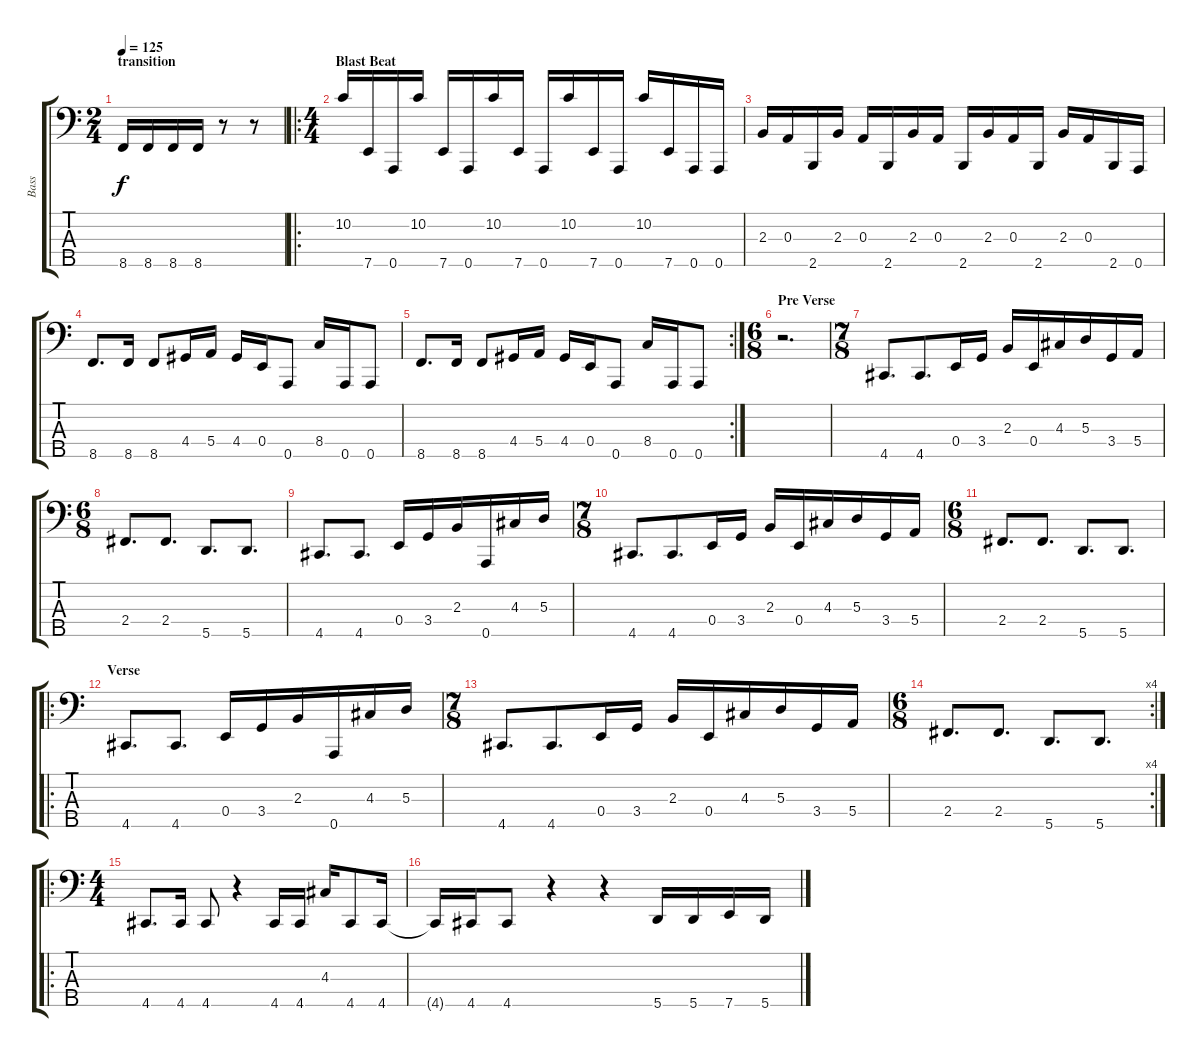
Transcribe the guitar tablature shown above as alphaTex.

\track ("Bass" "Bass") {instrument electricbassfinger}
\staff {score tabs}
\tuning (G2 D2 A1 E1 A0) {hide}
\ts (2 4)
\section ("" "transition")
\tempo 125
\clef f4
\ks c
8.5.16{dy f} 8.5.16 8.5.16 8.5.16 r.8 r.8 |
\ro
\ts (4 4)
\section ("" "Blast Beat")
10.2.16 7.5.16 0.5.16 10.2.16 7.5.16 0.5.16 10.2.16 7.5.16 0.5.16 10.2.16 7.5.16 0.5.16 10.2.16 7.5.16 0.5.16 0.5.16 |
2.3.16 0.3.16 2.5.16 2.3.16 0.3.16 2.5.16 2.3.16 0.3.16 2.5.16 2.3.16 0.3.16 2.5.16 2.3.16 0.3.16 2.5.16 0.5.16 |
8.5.8{d} 8.5.16 8.5.8 4.4.16 5.4.16 4.4.16 0.4.16 0.5.8 8.4.16 0.5.16 0.5.8 |
\rc 2
8.5.8{d} 8.5.16 8.5.8 4.4.16 5.4.16 4.4.16 0.4.16 0.5.8 8.4.16 0.5.16 0.5.8 |
\ts (6 8)
\section ("" "Pre Verse")
r.2{d} |
\ts (7 8)
4.5.8{d} 4.5.8{d} 0.4.16 3.4.16 2.3.16 0.4.16 4.3.16 5.3.16 3.4.16 5.4.16 |
\ts (6 8)
2.4.8{d} 2.4.8{d} 5.5.8{d} 5.5.8{d} |
4.5.8{d} 4.5.8{d} 0.4.16 3.4.16 2.3.16 0.5.16 4.3.16 5.3.16 |
\ts (7 8)
4.5.8{d} 4.5.8{d} 0.4.16 3.4.16 2.3.16 0.4.16 4.3.16 5.3.16 3.4.16 5.4.16 |
\ts (6 8)
2.4.8{d} 2.4.8{d} 5.5.8{d} 5.5.8{d} |
\ro
\section ("" "Verse")
4.5.8{d} 4.5.8{d} 0.4.16 3.4.16 2.3.16 0.5.16 4.3.16 5.3.16 |
\ts (7 8)
4.5.8{d} 4.5.8{d} 0.4.16 3.4.16 2.3.16 0.4.16 4.3.16 5.3.16 3.4.16 5.4.16 |
\rc 4
\ts (6 8)
2.4.8{d} 2.4.8{d} 5.5.8{d} 5.5.8{d} |
\ro
\ts (4 4)
4.5.8{d} 4.5.16 4.5.8 r.4 4.5.16 4.5.16 4.3.16 4.5.8 4.5.16 |
4.5{t}.16 4.5.16 4.5.8 r.4 r.4 5.5.16 5.5.16 7.5.16 5.5.16
